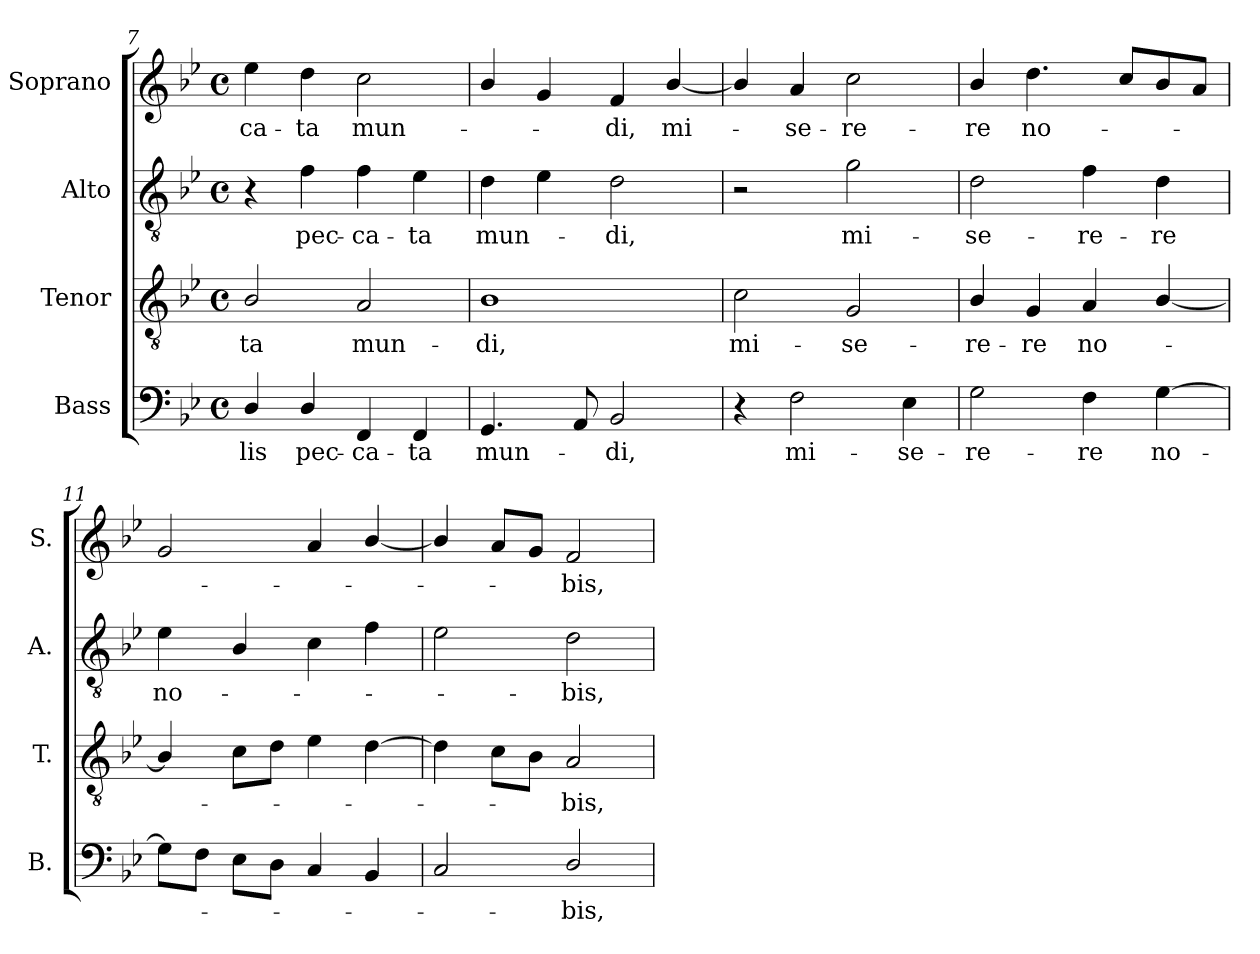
**kern	**text	**kern	**text	**kern	**text	**kern	**text
*part4	*part4	*part3	*part3	*part2	*part2	*part1	*part1
*staff4	*staff4	*staff3	*staff3	*staff2	*staff2	*staff1	*staff1
*I"Bass	*	*I"Tenor	*	*I"Alto	*	*I"Soprano	*
*I'B.	*	*I'T.	*	*I'A.	*	*I'S.	*
!!LO:LB:g=z
*clefF4	*	*clefGv2	*	*clefGv2	*	*clefG2	*
*	*	*ITrd7c12	*	*ITrd7c12	*	*	*
*k[b-e-]	*	*k[b-e-]	*	*k[b-e-]	*	*k[b-e-]	*
*B-:	*	*B-:	*	*B-:	*	*B-:	*
*M4/4	*	*M4/4	*	*M4/4	*	*M4/4	*
*met(c)	*	*met(c)	*	*met(c)	*	*met(c)	*
=7	=7	=7	=7	=7	=7	=7	=7
!	!LO:LY:b:color=#000000	!	!	!	!	!	!
!	!	!	!LO:LY:b:color=#000000	!	!	!	!
!	!	!	!	!	!	!	!LO:LY:b:color=#000000
4Di/	-lis	2BB-i/	-ta	4r	.	4ee-i\	-ca-
!	!LO:LY:b:color=#000000	!	!	!	!	!	!
!	!	!	!	!	!LO:LY:b:color=#000000	!	!
!	!	!	!	!	!	!	!LO:LY:b:color=#000000
4Di/	pec-	.	.	4Fi\	pec-	4ddi\	-ta
!	!LO:LY:b:color=#000000	!	!	!	!	!	!
!	!	!	!LO:LY:b:color=#000000	!	!	!	!
!	!	!	!	!	!LO:LY:b:color=#000000	!	!
!	!	!	!	!	!	!	!LO:LY:b:color=#000000
4FFi/	-ca-	2AAi/	mun-	4Fi\	-ca-	2cci\	mun-
!	!LO:LY:b:color=#000000	!	!	!	!	!	!
!	!	!	!	!	!LO:LY:b:color=#000000	!	!
4FFi/	-ta	.	.	4E-i\	-ta	.	.
=8	=8	=8	=8	=8	=8	=8	=8
!	!LO:LY:b:color=#000000	!	!	!	!	!	!
!	!	!	!LO:LY:b:color=#000000	!	!	!	!
!	!	!	!	!	!LO:LY:b:color=#000000	!	!
4.GGi/	mun-	1BB-i	-di,	4Di\	mun-	4b-i/	.
.	.	.	.	4E-i\	.	4gi/	.
8AAi/	.	.	.	.	.	.	.
!	!LO:LY:b:color=#000000	!	!	!	!	!	!
!	!	!	!	!	!LO:LY:b:color=#000000	!	!
!	!	!	!	!	!	!	!LO:LY:b:color=#000000
2BB-i/	-di,	.	.	2Di\	-di,	4fi/	-di,
!	!	!	!	!	!	!	!LO:LY:b:color=#000000
.	.	.	.	.	.	[4b-i/	mi-
=9	=9	=9	=9	=9	=9	=9	=9
!	!	!	!LO:LY:b:color=#000000	!	!	!	!
4r	.	2Ci\	mi-	2r	.	4b-i/]	.
!	!LO:LY:b:color=#000000	!	!	!	!	!	!
!	!	!	!	!	!	!	!LO:LY:b:color=#000000
2Fi\	mi-	.	.	.	.	4ai/	-se-
!	!	!	!LO:LY:b:color=#000000	!	!	!	!
!	!	!	!	!	!LO:LY:b:color=#000000	!	!
!	!	!	!	!	!	!	!LO:LY:b:color=#000000
.	.	2GGi/	-se-	2Gi\	mi-	2cci\	-re-
!	!LO:LY:b:color=#000000	!	!	!	!	!	!
4E-i\	-se-	.	.	.	.	.	.
=10	=10	=10	=10	=10	=10	=10	=10
!	!LO:LY:b:color=#000000	!	!	!	!	!	!
!	!	!	!LO:LY:b:color=#000000	!	!	!	!
!	!	!	!	!	!LO:LY:b:color=#000000	!	!
!	!	!	!	!	!	!	!LO:LY:b:color=#000000
2Gi\	-re-	4BB-i/	-re-	2Di\	-se-	4b-i/	-re
!	!	!	!LO:LY:b:color=#000000	!	!	!	!
!	!	!	!	!	!	!	!LO:LY:b:color=#000000
.	.	4GGi/	-re	.	.	4.ddi\	no-
!	!LO:LY:b:color=#000000	!	!	!	!	!	!
!	!	!	!LO:LY:b:color=#000000	!	!	!	!
!	!	!	!	!	!LO:LY:b:color=#000000	!	!
4Fi\	-re	4AAi/	no-	4Fi\	-re-	.	.
.	.	.	.	.	.	8cci/L	.
!	!LO:LY:b:color=#000000	!	!	!	!	!	!
!	!	!	!	!	!LO:LY:b:color=#000000	!	!
[4Gi\	no-	[4BB-i/	.	4Di\	-re	8b-i/	.
.	.	.	.	.	.	8ai/J	.
=11	=11	=11	=11	=11	=11	=11	=11
!	!	!	!	!	!LO:LY:b:color=#000000	!	!
8Gi\L]	.	4BB-i/]	.	4E-i\	no-	2gi/	.
8Fi\J	.	.	.	.	.	.	.
8E-i\L	.	8Ci\L	.	4BB-i/	.	.	.
8Di\J	.	8Di\J	.	.	.	.	.
4Ci/	.	4E-i\	.	4Ci\	.	4ai/	.
4BB-i/	.	[4Di\	.	4Fi\	.	[4b-i/	.
=12	=12	=12	=12	=12	=12	=12	=12
2Ci/	.	4Di\]	.	2E-i\	.	4b-i/]	.
.	.	8Ci\L	.	.	.	8ai/L	.
.	.	8BB-i\J	.	.	.	8gi/J	.
!	!LO:LY:b:color=#000000	!	!	!	!	!	!
!	!	!	!LO:LY:b:color=#000000	!	!	!	!
!	!	!	!	!	!LO:LY:b:color=#000000	!	!
!	!	!	!	!	!	!	!LO:LY:b:color=#000000
2Di/	-bis,	2AAi/	-bis,	2Di\	-bis,	2fi/	-bis,
=	=	=	=	=	=	=	=
*-	*-	*-	*-	*-	*-	*-	*-
